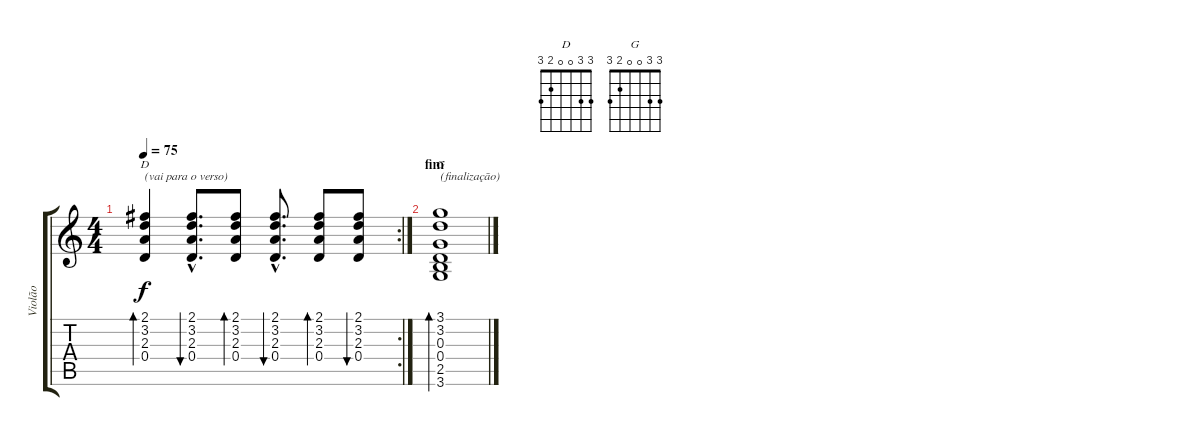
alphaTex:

\track ("Violão" "Violão") {instrument acousticguitarsteel}
\staff {score tabs}
\tuning (E4 B3 G3 D3 A2 E2) {hide}
\chord ("D" 3 3 0 0 2 3)
\chord ("G" 3 3 0 0 2 3)
\rc 2
\ts (4 4)
\tempo 75
\clef g2
\ks c
(2.1 3.2 2.3 0.4).4{bd 60 ch "D" txt "(vai para o verso)" dy f} (2.1{hac} 3.2{hac} 2.3{hac} 0.4{hac}).8{d bu 30} (2.1 3.2 2.3 0.4).8{bd 30} (2.1{hac} 3.2{hac} 2.3{hac} 0.4{hac}).8{d bu 30} (2.1 3.2 2.3 0.4).8{bd 30} (2.1 3.2 2.3 0.4).8{bu 30} |
\section ("" "fim")
(3.1 3.2 0.3 0.4 2.5 3.6).1{bd 240 ch "G" txt "(finalização)"}
